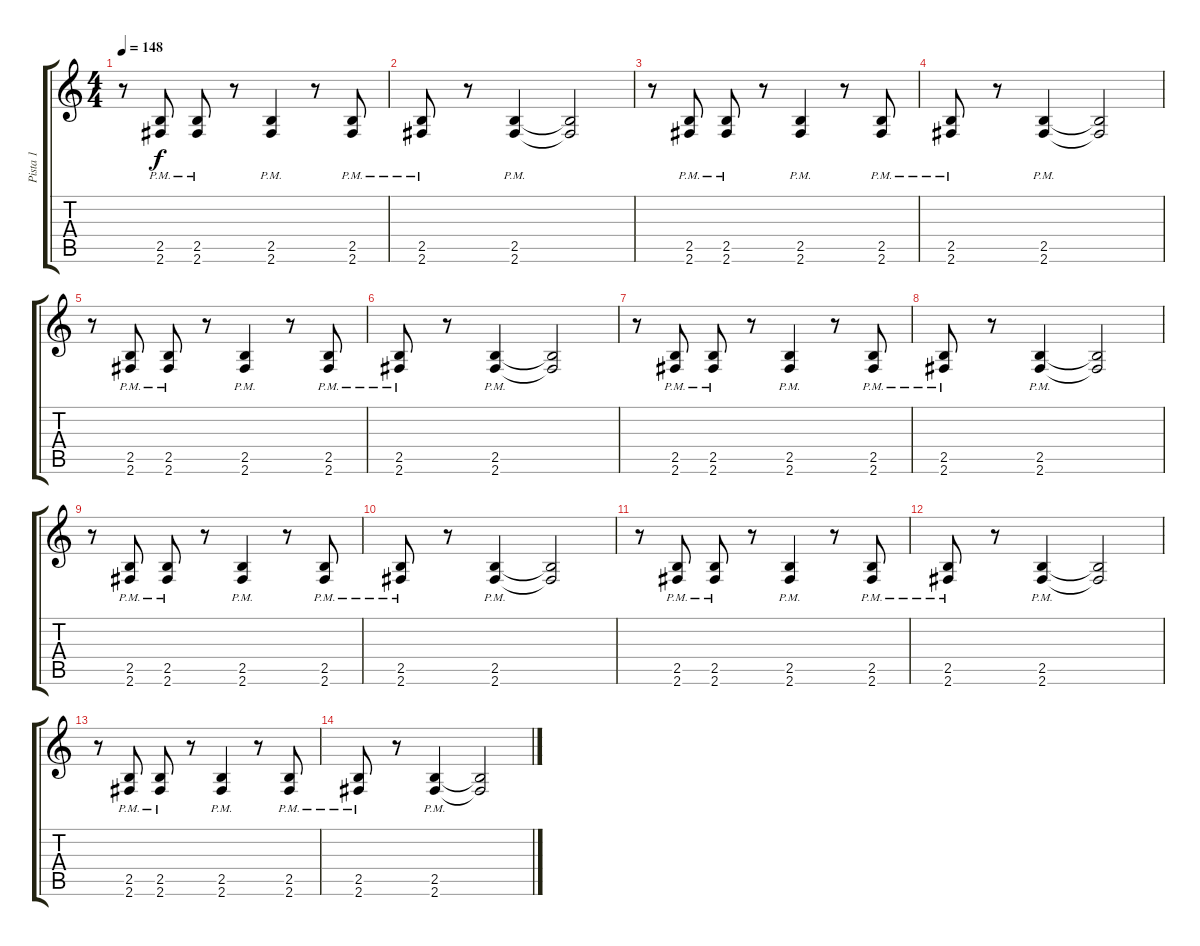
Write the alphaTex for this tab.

\track ("Pista 1" "Pista 1") {instrument overdrivenguitar}
\staff {score tabs}
\tuning (E4 B3 G3 D3 A2 E2) {hide}
\ts (4 4)
\tempo 148
\clef g2
\ks c
r.8{dy f} (2.5{pm} 2.6{pm}).8 (2.5{pm} 2.6{pm}).8 r.8 (2.5{pm} 2.6{pm}).4 r.8 (2.5{pm} 2.6{pm}).8 |
(2.5{pm} 2.6{pm}).8 r.8 (2.5{pm} 2.6{pm}).4 (2.5{t} 2.6{t}).2 |
r.8 (2.5{pm} 2.6{pm}).8 (2.5{pm} 2.6{pm}).8 r.8 (2.5{pm} 2.6{pm}).4 r.8 (2.5{pm} 2.6{pm}).8 |
(2.5{pm} 2.6{pm}).8 r.8 (2.5{pm} 2.6{pm}).4 (2.5{t} 2.6{t}).2 |
r.8 (2.5{pm} 2.6{pm}).8 (2.5{pm} 2.6{pm}).8 r.8 (2.5{pm} 2.6{pm}).4 r.8 (2.5{pm} 2.6{pm}).8 |
(2.5{pm} 2.6{pm}).8 r.8 (2.5{pm} 2.6{pm}).4 (2.5{t} 2.6{t}).2 |
r.8 (2.5{pm} 2.6{pm}).8 (2.5{pm} 2.6{pm}).8 r.8 (2.5{pm} 2.6{pm}).4 r.8 (2.5{pm} 2.6{pm}).8 |
(2.5{pm} 2.6{pm}).8 r.8 (2.5{pm} 2.6{pm}).4 (2.5{t} 2.6{t}).2 |
r.8 (2.5{pm} 2.6{pm}).8 (2.5{pm} 2.6{pm}).8 r.8 (2.5{pm} 2.6{pm}).4 r.8 (2.5{pm} 2.6{pm}).8 |
(2.5{pm} 2.6{pm}).8 r.8 (2.5{pm} 2.6{pm}).4 (2.5{t} 2.6{t}).2 |
r.8 (2.5{pm} 2.6{pm}).8 (2.5{pm} 2.6{pm}).8 r.8 (2.5{pm} 2.6{pm}).4 r.8 (2.5{pm} 2.6{pm}).8 |
(2.5{pm} 2.6{pm}).8 r.8 (2.5{pm} 2.6{pm}).4 (2.5{t} 2.6{t}).2 |
r.8 (2.5{pm} 2.6{pm}).8 (2.5{pm} 2.6{pm}).8 r.8 (2.5{pm} 2.6{pm}).4 r.8 (2.5{pm} 2.6{pm}).8 |
(2.5{pm} 2.6{pm}).8 r.8 (2.5{pm} 2.6{pm}).4 (2.5{t} 2.6{t}).2
